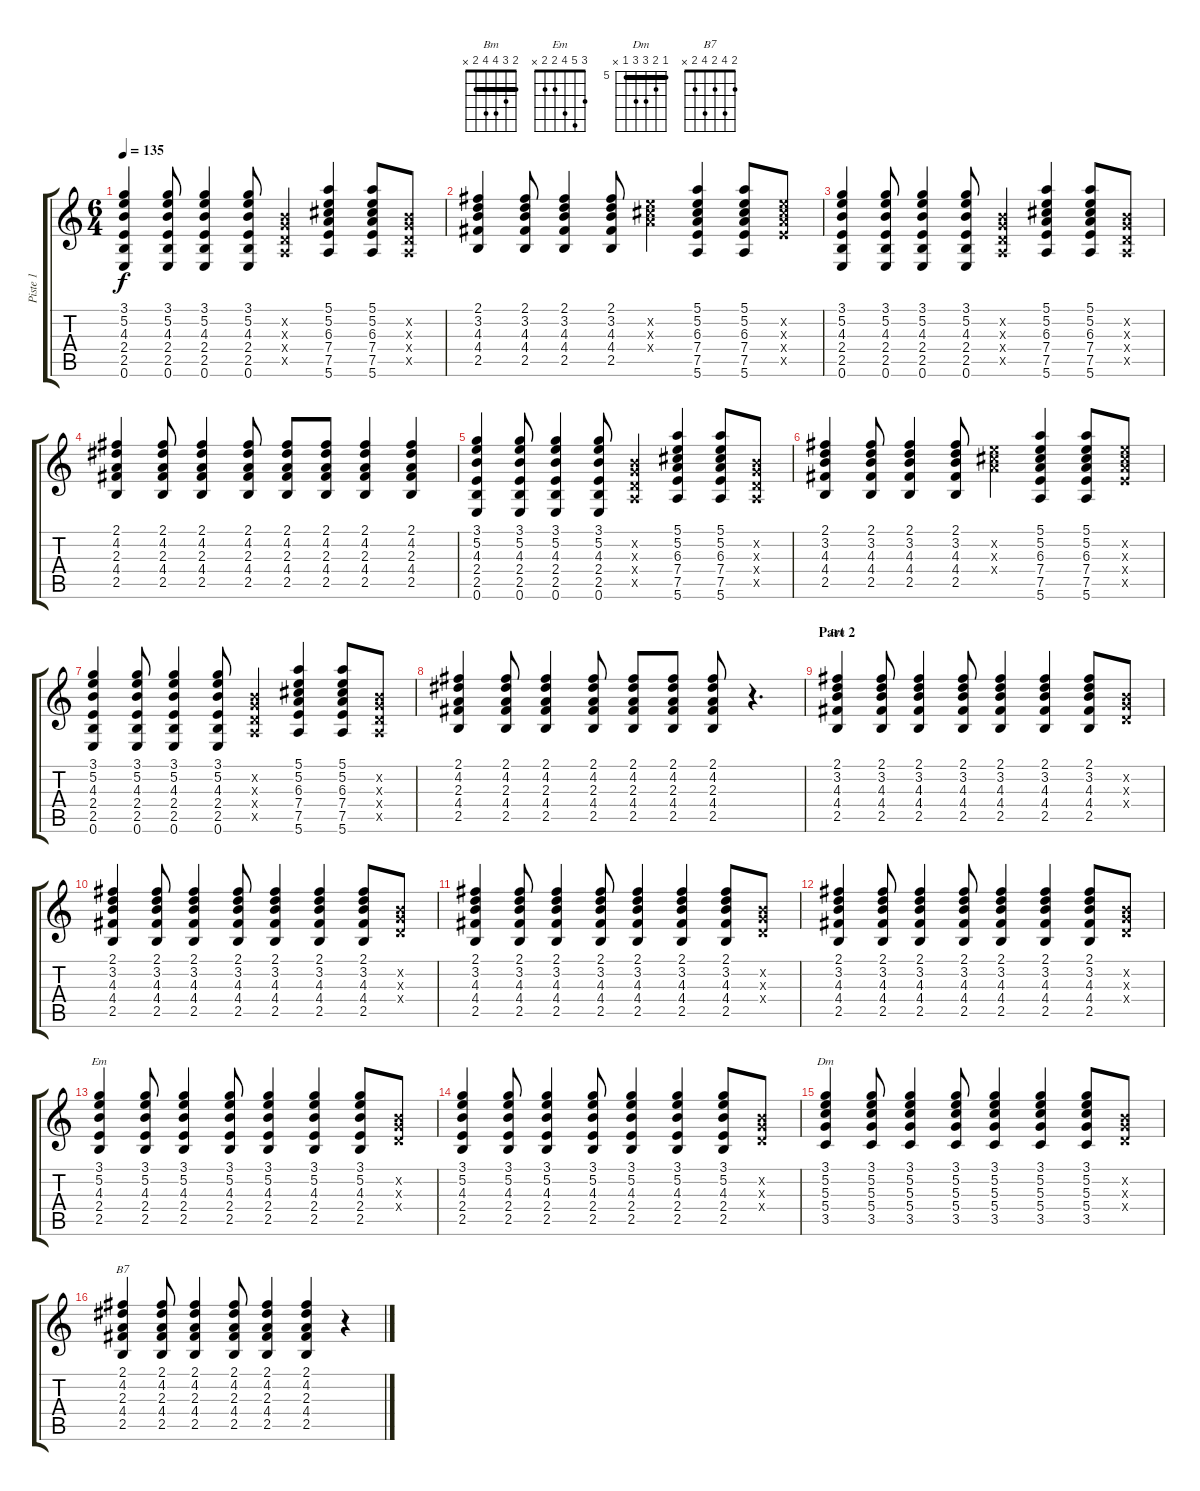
\track ("Piste 1" "Piste 1") {instrument acousticguitarnylon}
\staff {score tabs}
\tuning (E4 B3 G3 D3 A2 E2) {hide}
\chord ("Bm" 2 3 4 4 2 x) {barre 2}
\chord ("Em" 3 5 4 2 2 x)
\chord ("Dm" 5 6 7 7 5 x) {firstfret 5 barre 5}
\chord ("B7" 2 4 2 4 2 x)
\ts (6 4)
\tempo 135
\clef g2
\ks c
(3.1 5.2 4.3 2.4 2.5 0.6).4{dy f} (3.1 5.2 4.3 2.4 2.5 0.6).8 (3.1 5.2 4.3 2.4 2.5 0.6).4 (3.1 5.2 4.3 2.4 2.5 0.6).8 (0.2{x} 0.3{x} 0.4{x} 0.5{x}).4 (5.1 5.2 6.3 7.4 7.5 5.6).4 (5.1 5.2 6.3 7.4 7.5 5.6).8 (0.2{x} 0.3{x} 0.4{x} 0.5{x}).8 |
(2.1 3.2 4.3 4.4 2.5).4 (2.1 3.2 4.3 4.4 2.5).8 (2.1 3.2 4.3 4.4 2.5).4 (2.1 3.2 4.3 4.4 2.5).8 (5.2{x} 6.3{x} 7.4{x}).4 (5.1 5.2 6.3 7.4 7.5 5.6).4 (5.1 5.2 6.3 7.4 7.5 5.6).8 (5.2{x} 6.3{x} 7.4{x} 7.5{x}).8 |
(3.1 5.2 4.3 2.4 2.5 0.6).4 (3.1 5.2 4.3 2.4 2.5 0.6).8 (3.1 5.2 4.3 2.4 2.5 0.6).4 (3.1 5.2 4.3 2.4 2.5 0.6).8 (0.2{x} 0.3{x} 0.4{x} 0.5{x}).4 (5.1 5.2 6.3 7.4 7.5 5.6).4 (5.1 5.2 6.3 7.4 7.5 5.6).8 (0.2{x} 0.3{x} 0.4{x} 0.5{x}).8 |
(2.1 4.2 2.3 4.4 2.5).4 (2.1 4.2 2.3 4.4 2.5).8 (2.1 4.2 2.3 4.4 2.5).4 (2.1 4.2 2.3 4.4 2.5).8 (2.1 4.2 2.3 4.4 2.5).8 (2.1 4.2 2.3 4.4 2.5).8 (2.1 4.2 2.3 4.4 2.5).4 (2.1 4.2 2.3 4.4 2.5).4 |
(3.1 5.2 4.3 2.4 2.5 0.6).4 (3.1 5.2 4.3 2.4 2.5 0.6).8 (3.1 5.2 4.3 2.4 2.5 0.6).4 (3.1 5.2 4.3 2.4 2.5 0.6).8 (0.2{x} 0.3{x} 0.4{x} 0.5{x}).4 (5.1 5.2 6.3 7.4 7.5 5.6).4 (5.1 5.2 6.3 7.4 7.5 5.6).8 (0.2{x} 0.3{x} 0.4{x} 0.5{x}).8 |
(2.1 3.2 4.3 4.4 2.5).4 (2.1 3.2 4.3 4.4 2.5).8 (2.1 3.2 4.3 4.4 2.5).4 (2.1 3.2 4.3 4.4 2.5).8 (5.2{x} 6.3{x} 7.4{x}).4 (5.1 5.2 6.3 7.4 7.5 5.6).4 (5.1 5.2 6.3 7.4 7.5 5.6).8 (5.2{x} 6.3{x} 7.4{x} 7.5{x}).8 |
(3.1 5.2 4.3 2.4 2.5 0.6).4 (3.1 5.2 4.3 2.4 2.5 0.6).8 (3.1 5.2 4.3 2.4 2.5 0.6).4 (3.1 5.2 4.3 2.4 2.5 0.6).8 (0.2{x} 0.3{x} 0.4{x} 0.5{x}).4 (5.1 5.2 6.3 7.4 7.5 5.6).4 (5.1 5.2 6.3 7.4 7.5 5.6).8 (0.2{x} 0.3{x} 0.4{x} 0.5{x}).8 |
(2.1 4.2 2.3 4.4 2.5).4 (2.1 4.2 2.3 4.4 2.5).8 (2.1 4.2 2.3 4.4 2.5).4 (2.1 4.2 2.3 4.4 2.5).8 (2.1 4.2 2.3 4.4 2.5).8 (2.1 4.2 2.3 4.4 2.5).8 (2.1 4.2 2.3 4.4 2.5).8 r.4{d} |
\section ("" "Part 2")
(2.1 3.2 4.3 4.4 2.5).4{ch "Bm"} (2.1 3.2 4.3 4.4 2.5).8 (2.1 3.2 4.3 4.4 2.5).4 (2.1 3.2 4.3 4.4 2.5).8 (2.1 3.2 4.3 4.4 2.5).4 (2.1 3.2 4.3 4.4 2.5).4 (2.1 3.2 4.3 4.4 2.5).8 (0.2{x} 0.3{x} 0.4{x}).8 |
(2.1 3.2 4.3 4.4 2.5).4 (2.1 3.2 4.3 4.4 2.5).8 (2.1 3.2 4.3 4.4 2.5).4 (2.1 3.2 4.3 4.4 2.5).8 (2.1 3.2 4.3 4.4 2.5).4 (2.1 3.2 4.3 4.4 2.5).4 (2.1 3.2 4.3 4.4 2.5).8 (0.2{x} 0.3{x} 0.4{x}).8 |
(2.1 3.2 4.3 4.4 2.5).4 (2.1 3.2 4.3 4.4 2.5).8 (2.1 3.2 4.3 4.4 2.5).4 (2.1 3.2 4.3 4.4 2.5).8 (2.1 3.2 4.3 4.4 2.5).4 (2.1 3.2 4.3 4.4 2.5).4 (2.1 3.2 4.3 4.4 2.5).8 (0.2{x} 0.3{x} 0.4{x}).8 |
(2.1 3.2 4.3 4.4 2.5).4 (2.1 3.2 4.3 4.4 2.5).8 (2.1 3.2 4.3 4.4 2.5).4 (2.1 3.2 4.3 4.4 2.5).8 (2.1 3.2 4.3 4.4 2.5).4 (2.1 3.2 4.3 4.4 2.5).4 (2.1 3.2 4.3 4.4 2.5).8 (0.2{x} 0.3{x} 0.4{x}).8 |
(3.1 5.2 4.3 2.4 2.5).4{ch "Em"} (3.1 5.2 4.3 2.4 2.5).8 (3.1 5.2 4.3 2.4 2.5).4 (3.1 5.2 4.3 2.4 2.5).8 (3.1 5.2 4.3 2.4 2.5).4 (3.1 5.2 4.3 2.4 2.5).4 (3.1 5.2 4.3 2.4 2.5).8 (0.2{x} 0.3{x} 0.4{x}).8 |
(3.1 5.2 4.3 2.4 2.5).4 (3.1 5.2 4.3 2.4 2.5).8 (3.1 5.2 4.3 2.4 2.5).4 (3.1 5.2 4.3 2.4 2.5).8 (3.1 5.2 4.3 2.4 2.5).4 (3.1 5.2 4.3 2.4 2.5).4 (3.1 5.2 4.3 2.4 2.5).8 (0.2{x} 0.3{x} 0.4{x}).8 |
(3.1 5.2 5.3 5.4 3.5).4{ch "Dm"} (3.1 5.2 5.3 5.4 3.5).8 (3.1 5.2 5.3 5.4 3.5).4 (3.1 5.2 5.3 5.4 3.5).8 (3.1 5.2 5.3 5.4 3.5).4 (3.1 5.2 5.3 5.4 3.5).4 (3.1 5.2 5.3 5.4 3.5).8 (0.2{x} 0.3{x} 0.4{x}).8 |
(2.1 4.2 2.3 4.4 2.5).4{ch "B7"} (2.1 4.2 2.3 4.4 2.5).8 (2.1 4.2 2.3 4.4 2.5).4 (2.1 4.2 2.3 4.4 2.5).8 (2.1 4.2 2.3 4.4 2.5).4 (2.1 4.2 2.3 4.4 2.5).4 r.4
